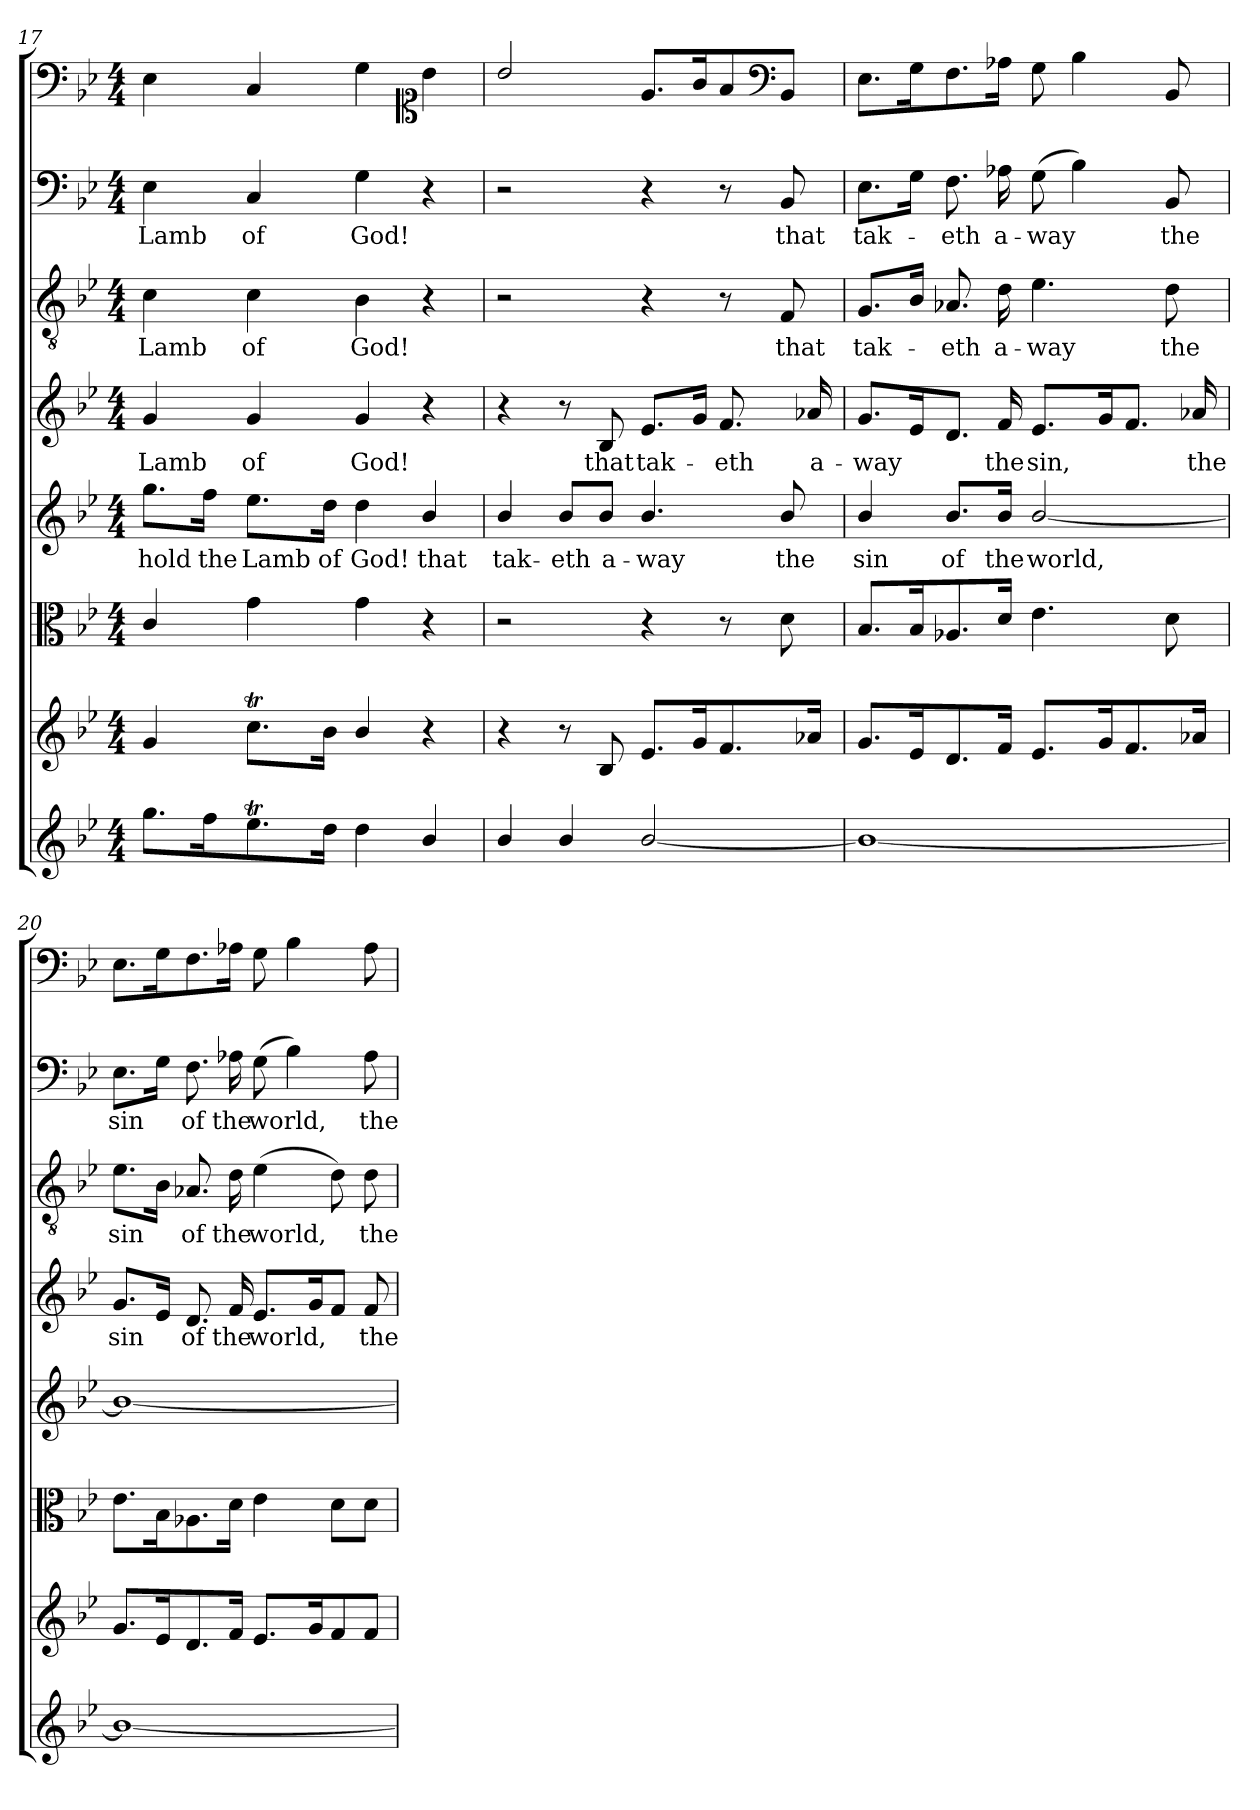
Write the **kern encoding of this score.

**kern	**kern	**kern	**kern	**text	**kern	**text	**kern	**text	**kern	**text	**kern
*part8	*part7	*part6	*part5	*part5	*part4	*part4	*part3	*part3	*part2	*part2	*part1
*staff8	*staff7	*staff6	*staff5	*staff5	*staff4	*staff4	*staff3	*staff3	*staff2	*staff2	*staff1
*clefG2	*clefG2	*clefC3	*clefG2	*	*clefG2	*	*clefGv2	*	*clefF4	*	*clefF4
*k[b-e-]	*k[b-e-]	*k[b-e-]	*k[b-e-]	*	*k[b-e-]	*	*k[b-e-]	*	*k[b-e-]	*	*k[b-e-]
*g:	*g:	*g:	*g:	*	*g:	*	*g:	*	*g:	*	*g:
*M4/4	*M4/4	*M4/4	*M4/4	*	*M4/4	*	*M4/4	*	*M4/4	*	*M4/4
=17	=17	=17	=17	=17	=17	=17	=17	=17	=17	=17	=17
8.gg\L	4g/	4c/	8.gg\L	-hold	4g/	Lamb	4c\	Lamb	4E-\	Lamb	4E-\
16ff\K	.	.	16ff\Jk	the	.	.	.	.	.	.	.
8.ee-T\	8.ccT\L	4g\	8.ee-\L	Lamb	4g/	of	4c\	of	4C/	of	4C/
16dd\Jk	16b-\Jk	.	16dd\Jk	of	.	.	.	.	.	.	.
4dd\	4b-/	4g\	4dd\	God!	4g/	God!	4B-\	God!	4G\	God!	4G\
*	*	*	*	*	*	*	*	*	*	*	*clefC1
4b-/	4r	4r	4b-/	that	4r	.	4r	.	4r	.	4b-\
=18	=18	=18	=18	=18	=18	=18	=18	=18	=18	=18	=18
4b-/	4r	2r	4b-/	tak-	4r	.	2r	.	2r	.	2b-/
4b-/	8r	.	8b-/L	-eth	8r	.	.	.	.	.	.
.	8B-/	.	8b-/J	a-	8B-/	that	.	.	.	.	.
[2b-/	8.e-/L	4r	4.b-/	-way	8.e-/L	tak-	4r	.	4r	.	8.e-/L
.	16g/K	.	.	.	16g/Jk	.	.	.	.	.	16g/K
.	8.f/	8r	.	.	8.f/	-eth	8r	.	8r	.	8f/
*	*	*	*	*	*	*	*	*	*	*	*clefF4
.	.	8d\	8b-/	the	.	.	8F/	that	8BB-/	that	8BB-/J
.	16a-X/Jk	.	.	.	16a-X/	a-	.	.	.	.	.
=19	=19	=19	=19	=19	=19	=19	=19	=19	=19	=19	=19
1b-/_	8.g/L	8.B-/L	4b-/	sin	8.g/L	-way	8.G/L	tak-	8.E-\L	tak-	8.E-\L
.	16e-/K	16B-/K	.	.	16e-/K	.	16B-/Jk	.	16G\Jk	.	16G\K
.	8.d/	8.A-X/	8.b-/L	of	8.d/J	.	8.A-X/	-eth	8.F\	-eth	8.F\
.	16f/Jk	16d/Jk	16b-/Jk	the	16f/	the	16d\	a-	16A-X\	a-	16A-X\Jk
.	8.e-/L	4.e-\	[2b-/	world,	8.e-/L	sin,	4.e-\	-way	(8G\	-way	8G\
.	.	.	.	.	.	.	.	.	4B-\)	.	4B-\
.	16g/K	.	.	.	16g/K	.	.	.	.	.	.
.	8.f/	.	.	.	8.f/J	.	.	.	.	.	.
.	.	8d\	.	.	.	.	8d\	the	8BB-/	the	8BB-/
.	16a-X/Jk	.	.	.	16a-X/	the	.	.	.	.	.
=20	=20	=20	=20	=20	=20	=20	=20	=20	=20	=20	=20
1b-/_	8.g/L	8.e-\L	1b-/_	.	8.g/L	sin	8.e-\L	sin	8.E-\L	sin	8.E-\L
.	16e-/K	16B-\K	.	.	16e-/Jk	.	16B-\Jk	.	16G\Jk	.	16G\K
.	8.d/	8.A-X\	.	.	8.d/	of	8.A-X/	of	8.F\	of	8.F\
.	16f/Jk	16d\Jk	.	.	16f/	the	16d\	the	16A-X\	the	16A-X\Jk
.	8.e-/L	4e-\	.	.	8.e-/L	world,	(4e-\	world,	(8G\	world,	8G\
.	.	.	.	.	.	.	.	.	4B-\)	.	4B-\
.	16g/K	.	.	.	16g/K	.	.	.	.	.	.
.	8f/	8d\L	.	.	8f/J	.	8d\)	.	.	.	.
.	8f/J	8d\J	.	.	8f/	the	8d\	the	8A-\	the	8A-\
=	=	=	=	=	=	=	=	=	=	=	=
*-	*-	*-	*-	*-	*-	*-	*-	*-	*-	*-	*-
